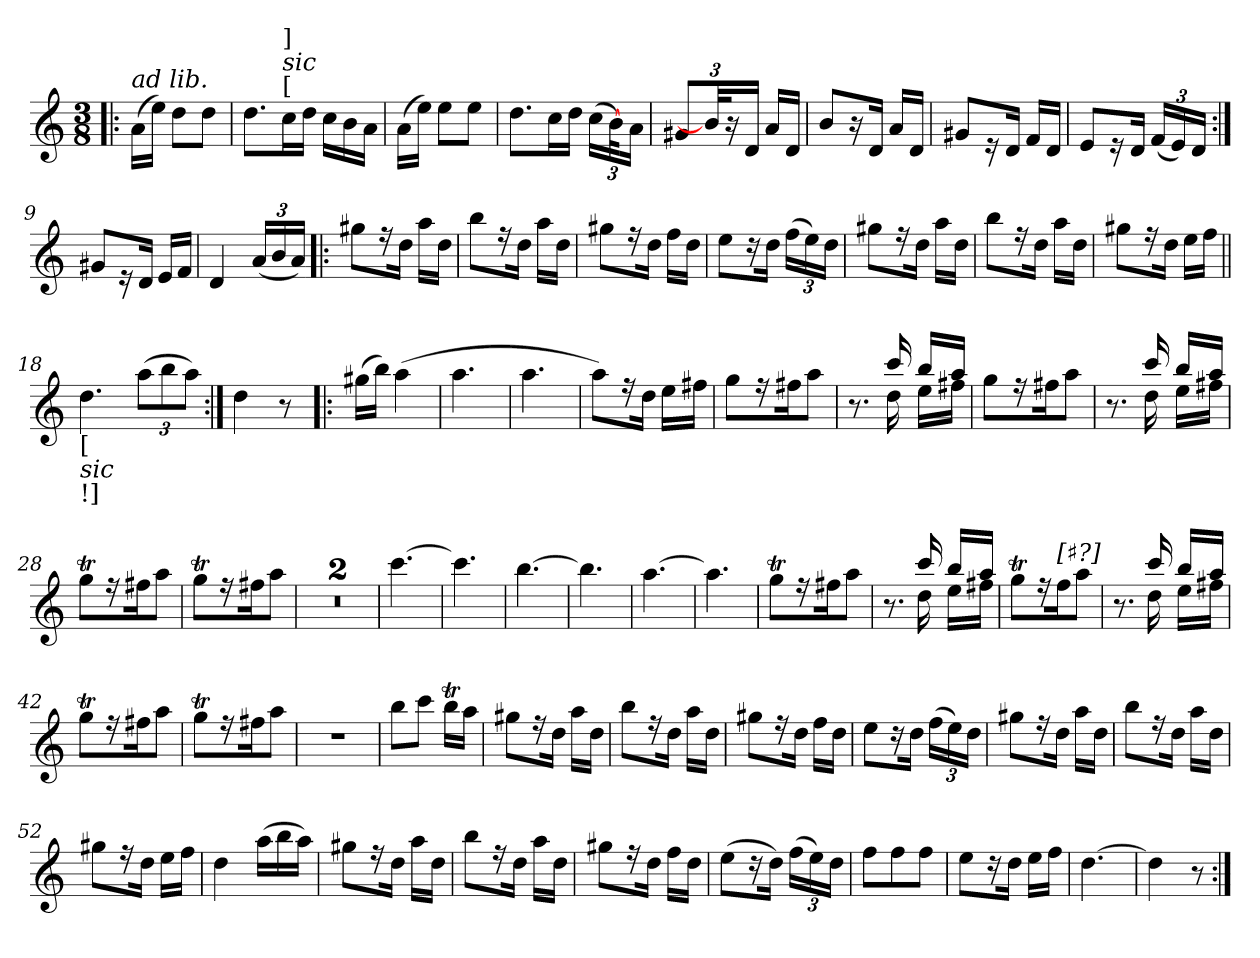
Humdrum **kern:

**kern
*part1
*staff1
*clefG2
*k[]
*M3/8
=1!|:
!LO:TX:a:i:t=ad lib.
(>16a\LL
16ee\JJ)
8dd\L
8dd\J
=2
8.dd\L
!LO:TX:a:t=[
!LO:TX:a:i:t=sic
!LO:TX:a:t=]
16cc\L
16dd\JJ
16cc\LL
16b\
16a\JJ
=3
(>16a\LL
16ee\JJ)
8ee\L
8ee\J
=4
8.dd\L
16cc\L
16dd\JJ
*Xbrackettup
(>24cc\LL
[48b\)
48ryy
24a\JJ
=5
8g#X/L
48b\]
16r
16d/Jk
16a/LL
16d/JJ
=6
8b/L
16r
16d/Jk
16a/LL
16d/JJ
!!LO:LB:g=z
=7
8g#X/L
16r
16d/Jk
16f/LL
16d/JJ
=8
8e/L
16r
16d/Jk
(<24f/LL
24e/)
24d/JJ
=9:|!
8g#X/L
16r
16d/Jk
16e/LL
16f/JJ
=10
4d/
(<24a/LL
24b/
24a/JJ)
=11!|:
8gg#X\L
16r
16dd\Jk
16aa\LL
16dd\JJ
=12
8bb\L
16r
16dd\Jk
16aa\LL
16dd\JJ
!!LO:LB:g=z
=13
8gg#X\L
16r
16dd\Jk
16ff\LL
16dd\JJ
=14
8ee\L
16r
16dd\Jk
(>24ff\LL
24ee\)
24dd\JJ
=15
8gg#X\L
16r
16dd\Jk
16aa\LL
16dd\JJ
=16
8bb\L
16r
16dd\Jk
16aa\LL
16dd\JJ
=17
8gg#X\L
16r
16dd\Jk
16ee\LL
16ff\JJ
=18||
!LO:TX:b:t=[
!LO:TX:b:i:t=sic
!LO:TX:b:t=!]
4.dd\
(>12aa\L
12bb\
12aa\J)
!!LO:LB:g=z
=19:|!
4dd\
8r
=20!|:
(>16gg#X\LL
16bb\JJ)
(>4aa\
=21
4.aa\
=22
4.aa\
=23
8aa\L)
16r
16dd\Jk
16ee\LL
16ff#X\JJ
=24
8gg\L
16r
16ff#X\K
8aa\J
=25
*^
8.r	8.ryy
16ccc/	16dd\
16bb/LL	16ee\LL
16aa/JJ	16ff#X\JJ
*v	*v
=26
8gg\L
16r
16ff#X\K
8aa\J
=27
*^
8.r	8.ryy
16ccc/	16dd\
16bb/LL	16ee\LL
16aa/JJ	16ff#X\JJ
*v	*v
!!LO:LB:g=z
=28
8ggT\L
16r
16ff#X\K
8aa\J
=29
8ggT\L
16r
16ff#X\K
8aa\J
=30
4.r
=31
4.r
=32
[4.ccc\
=33
4.ccc\]
=34
[4.bb\
=35
4.bb\]
=36
[4.aa\
=37
4.aa\]
=38
8ggT\L
16r
16ff#X\K
8aa\J
=39
*^
8.r	8.ryy
16ccc/	16dd\
16bb/LL	16ee\LL
16aa/JJ	16ff#X\JJ
*v	*v
!!LO:LB:g=z
=40
8ggT\L
16r
!LO:TX:a:t=[♯?]
16ff\K
8aa\J
=41
*^
8.r	8.ryy
16ccc/	16dd\
16bb/LL	16ee\LL
16aa/JJ	16ff#X\JJ
*v	*v
=42
8ggT\L
16r
16ff#X\K
8aa\J
=43
8ggT\L
16r
16ff#X\K
8aa\J
=44
4.r
=45
8bb\L
8ccc\J
16bbt\LL
16aa\JJ
=46
8gg#X\L
16r
16dd\Jk
16aa\LL
16dd\JJ
=47
8bb\L
16r
16dd\Jk
16aa\LL
16dd\JJ
!!LO:LB:g=z
=48
8gg#X\L
16r
16dd\Jk
16ff\LL
16dd\JJ
=49
8ee\L
16r
16dd\Jk
(>24ff\LL
24ee\)
24dd\JJ
=50
8gg#X\L
16r
16dd\Jk
16aa\LL
16dd\JJ
=51
8bb\L
16r
16dd\Jk
16aa\LL
16dd\JJ
=52
8gg#X\L
16r
16dd\Jk
16ee\LL
16ff\JJ
=53
4dd\
*Xtuplet
(>24aa\LL
24bb\
24aa\JJ)
!!LO:LB:g=z
=54
8gg#X\L
16r
16dd\Jk
16aa\LL
16dd\JJ
=55
8bb\L
16r
16dd\Jk
16aa\LL
16dd\JJ
=56
8gg#X\L
16r
16dd\Jk
16ff\LL
16dd\JJ
=57
(>8ee\L
16r
16dd\Jk)
*tuplet
(>24ff\LL
24ee\)
24dd\JJ
=58
8ff\L
8ff\
8ff\J
=59
8ee\L
16r
16dd\Jk
16ee\LL
16ff\JJ
=60
[4.dd\
=61
4dd\]
8r
=:|!
*-
